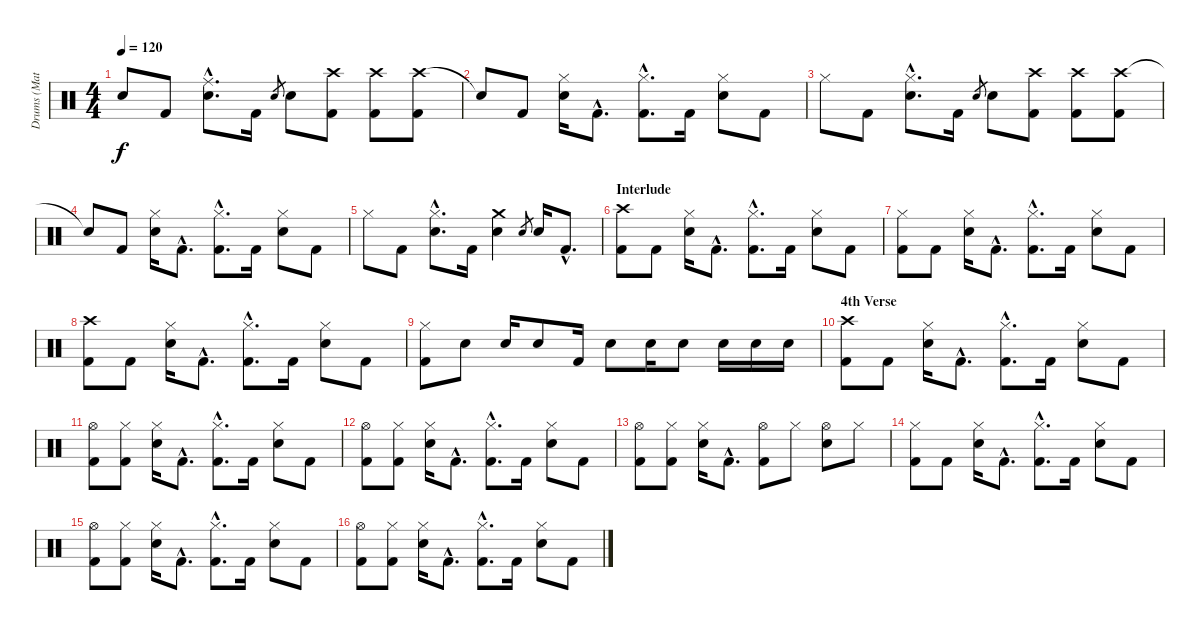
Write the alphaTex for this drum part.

\track ("Drums (Matt)" "Drums (Mat") {instrument percussion}
\staff {score}
\articulation defaults
\ts (4 4)
\tempo 120
\clef neutral
\ks c "Snare (hit)"{t}.8{dy f} "Kick (hit) 2".8
("Ride (middle)"{hac} "Snare (hit) 2"{hac}).8{d} "Kick (hit) 2".16 "Snare (hit) 2".8{gr} "Snare (hit) 2".8 ("Crash high (hit)" "Kick (hit) 2").8 ("Crash high (hit)" "Kick (hit) 2").8 ("Crash high (hit)" "Kick (hit) 2").8 |
"Snare (hit)"{t}.8 "Kick (hit) 2".8 ("Hi-Hat (closed)" "Snare (hit) 2").16 "Kick (hit) 2"{hac}.8{d} ("Hi-Hat (closed)"{hac} "Kick (hit) 2"{hac}).8{d} "Kick (hit) 2".16 ("Hi-Hat (closed)" "Snare (hit) 2").8 "Kick (hit) 2".8 |
"Hi-Hat (closed)".8 "Kick (hit) 2".8 ("Hi-Hat (closed)"{hac} "Snare (hit) 2"{hac}).8{d} "Kick (hit) 2".16 "Snare (hit) 2".8{gr} "Snare (hit) 2".8 ("Crash high (hit)" "Kick (hit) 2").8 ("Crash high (hit)" "Kick (hit) 2").8 ("Crash high (hit)" "Kick (hit) 2").8 |
"Snare (hit)"{t}.8 "Kick (hit) 2".8 ("Hi-Hat (closed)" "Snare (hit) 2").16 "Kick (hit) 2"{hac}.8{d} ("Hi-Hat (closed)"{hac} "Kick (hit) 2"{hac}).8{d} "Kick (hit) 2".16 ("Hi-Hat (closed)" "Snare (hit) 2").8 "Kick (hit) 2".8 |
"Hi-Hat (closed)".8 "Kick (hit) 2".8 ("Hi-Hat (closed)"{hac} "Snare (hit) 2"{hac}).8{d} "Kick (hit) 2".16 ("Crash medium (hit)" "Snare (hit) 2").4 "Snare (hit) 2".8{gr} "Snare (hit) 2".16 "Kick (hit) 2"{hac}.8{d} |
\section ("" "Interlude")
("Crash high (hit)" "Kick (hit) 2").8 "Kick (hit) 2".8 ("Hi-Hat (closed)" "Snare (hit) 2").16 "Kick (hit) 2"{hac}.8{d} ("Hi-Hat (closed)"{hac} "Kick (hit) 2"{hac}).8{d} "Kick (hit) 2".16 ("Hi-Hat (closed)" "Snare (hit) 2").8 "Kick (hit) 2".8 |
("Hi-Hat (closed)" "Kick (hit) 2").8 "Kick (hit) 2".8 ("Hi-Hat (closed)" "Snare (hit) 2").16 "Kick (hit) 2"{hac}.8{d} ("Hi-Hat (closed)"{hac} "Kick (hit) 2"{hac}).8{d} "Kick (hit) 2".16 ("Hi-Hat (closed)" "Snare (hit) 2").8 "Kick (hit) 2".8 |
("Crash high (hit)" "Kick (hit) 2").8 "Kick (hit) 2".8 ("Hi-Hat (closed)" "Snare (hit) 2").16 "Kick (hit) 2"{hac}.8{d} ("Hi-Hat (closed)"{hac} "Kick (hit) 2"{hac}).8{d} "Kick (hit) 2".16 ("Hi-Hat (closed)" "Snare (hit) 2").8 "Kick (hit) 2".8 |
("Hi-Hat (closed)" "Kick (hit) 2").8 "Snare (hit) 2".8 "Snare (hit) 2".16 "Snare (hit) 2".8 "Kick (hit) 2".16 "Snare (hit) 2".8 "Snare (hit) 2".16 "Snare (hit) 2".8 "Snare (hit) 2".16 "Snare (hit) 2".16 "Snare (hit) 2".16 |
\section ("" "4th Verse")
("Crash high (hit)" "Kick (hit) 2").8 "Kick (hit) 2".8 ("Hi-Hat (closed)" "Snare (hit) 2").16 "Kick (hit) 2"{hac}.8{d} ("Hi-Hat (closed)"{hac} "Kick (hit) 2"{hac}).8{d} "Kick (hit) 2".16 ("Hi-Hat (closed)" "Snare (hit) 2").8 "Kick (hit) 2".8 |
("Hi-Hat (open)" "Kick (hit) 2").8 ("Hi-Hat (closed)" "Kick (hit) 2").8 ("Hi-Hat (closed)" "Snare (hit) 2").16 "Kick (hit) 2"{hac}.8{d} ("Hi-Hat (closed)"{hac} "Kick (hit) 2"{hac}).8{d} "Kick (hit) 2".16 ("Hi-Hat (closed)" "Snare (hit) 2").8 "Kick (hit) 2".8 |
("Hi-Hat (open)" "Kick (hit) 2").8 ("Hi-Hat (closed)" "Kick (hit) 2").8 ("Hi-Hat (closed)" "Snare (hit) 2").16 "Kick (hit) 2"{hac}.8{d} ("Hi-Hat (closed)"{hac} "Kick (hit) 2"{hac}).8{d} "Kick (hit) 2".16 ("Hi-Hat (closed)" "Snare (hit) 2").8 "Kick (hit) 2".8 |
("Hi-Hat (open)" "Kick (hit) 2").8 ("Hi-Hat (closed)" "Kick (hit) 2").8 ("Hi-Hat (closed)" "Snare (hit) 2").16 "Kick (hit) 2"{hac}.8{d} ("Hi-Hat (open)" "Kick (hit) 2").8 "Hi-Hat (closed)".8 ("Hi-Hat (open)" "Snare (hit) 2").8 "Hi-Hat (closed)".8 |
("Hi-Hat (closed)" "Kick (hit) 2").8 "Kick (hit) 2".8 ("Hi-Hat (closed)" "Snare (hit) 2").16 "Kick (hit) 2"{hac}.8{d} ("Hi-Hat (closed)"{hac} "Kick (hit) 2"{hac}).8{d} "Kick (hit) 2".16 ("Hi-Hat (closed)" "Snare (hit) 2").8 "Kick (hit) 2".8 |
("Hi-Hat (open)" "Kick (hit) 2").8 ("Hi-Hat (closed)" "Kick (hit) 2").8 ("Hi-Hat (closed)" "Snare (hit) 2").16 "Kick (hit) 2"{hac}.8{d} ("Hi-Hat (closed)"{hac} "Kick (hit) 2"{hac}).8{d} "Kick (hit) 2".16 ("Hi-Hat (closed)" "Snare (hit) 2").8 "Kick (hit) 2".8 |
("Hi-Hat (open)" "Kick (hit) 2").8 ("Hi-Hat (closed)" "Kick (hit) 2").8 ("Hi-Hat (closed)" "Snare (hit) 2").16 "Kick (hit) 2"{hac}.8{d} ("Hi-Hat (closed)"{hac} "Kick (hit) 2"{hac}).8{d} "Kick (hit) 2".16 ("Hi-Hat (closed)" "Snare (hit) 2").8 "Kick (hit) 2".8
